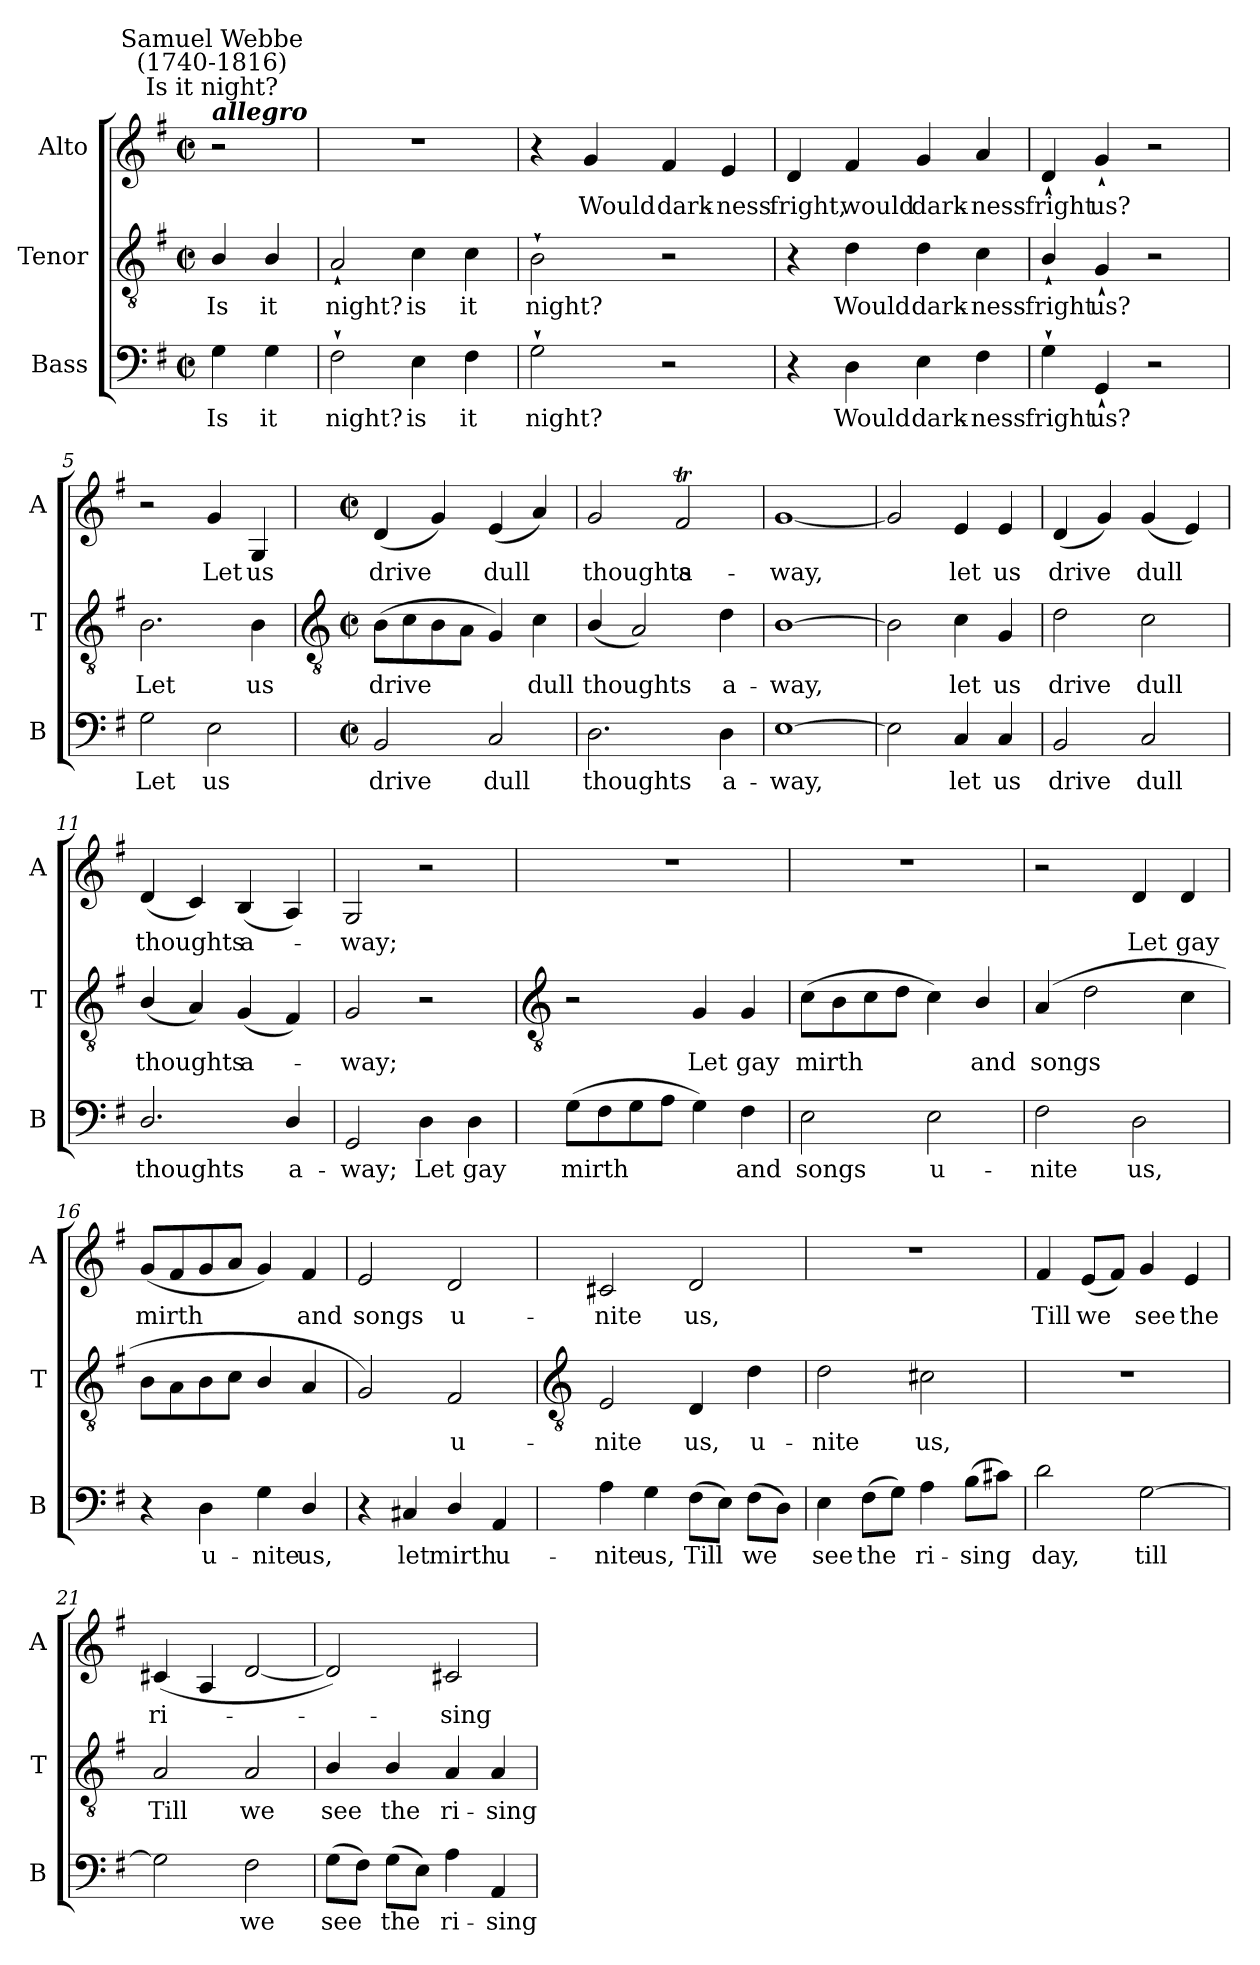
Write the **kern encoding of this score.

**kern	**text	**kern	**text	**kern	**text
*part3	*part3	*part2	*part2	*part1	*part1
*staff3	*staff3	*staff2	*staff2	*staff1	*staff1
*I"Bass	*	*I"Tenor	*	*I"Alto	*
*I'B	*	*I'T	*	*I'A	*
*clefF4	*	*clefGv2	*	*clefG2	*
*k[f#]	*	*k[f#]	*	*k[f#]	*
*G:	*	*G:	*	*G:	*
*M2/2	*	*M2/2	*	*M2/2	*
*met(c|)	*	*met(c|)	*	*met(c|)	*
=	=	=	=	=	=
!	!	!	!	!LO:TX:a:Bi:t=allegro	!
!	!	!	!	!LO:TX:a:cj:t=Is it night?	!
!	!	!	!	!LO:TX:a:cj:t=Samuel Webbe\n(1740-1816)	!
!	!LO:LY:b	!	!LO:LY:b	!	!
4G	Is	4B/	Is	2r	.
!	!LO:LY:b	!	!LO:LY:b	!	!
4G	it	4B/	it	.	.
=1	=1	=1	=1	=1	=1
!	!LO:LY:b	!	!LO:LY:b	!	!
2F#`	night?	2A`	night?	1r	.
!	!LO:LY:b	!	!LO:LY:b	!	!
4E	is	4c	is	.	.
!	!LO:LY:b	!	!LO:LY:b	!	!
4F#	it	4c	it	.	.
=2	=2	=2	=2	=2	=2
!	!LO:LY:b	!	!LO:LY:b	!	!
2G`	night?	2B`	night?	4r	.
!	!	!	!	!	!LO:LY:b
.	.	.	.	4g	Would
!	!	!	!	!	!LO:LY:b
2r	.	2r	.	4f#	dark-
!	!	!	!	!	!LO:LY:b
.	.	.	.	4e	-ness
=3	=3	=3	=3	=3	=3
!	!	!	!	!	!LO:LY:b
4r	.	4r	.	4d	fright,
!	!LO:LY:b	!	!LO:LY:b	!	!LO:LY:b
4D	Would	4d	Would	4f#	would
!	!LO:LY:b	!	!LO:LY:b	!	!LO:LY:b
4E	dark-	4d	dark-	4g	dark-
!	!LO:LY:b	!	!LO:LY:b	!	!LO:LY:b
4F#	-ness	4c	-ness	4a	-ness
=4	=4	=4	=4	=4	=4
!	!LO:LY:b	!	!LO:LY:b	!	!LO:LY:b
4G`	fright	4B`/	fright	4d`	fright
!	!LO:LY:b	!	!LO:LY:b	!	!LO:LY:b
4GG`	us?	4G`	us?	4g`	us?
2r	.	2r	.	2r	.
=5	=5	=5	=5	=5	=5
!	!LO:LY:b	!	!LO:LY:b	!	!
2G	Let	2.B	Let	2r	.
!	!LO:LY:b	!	!	!	!LO:LY:b
2E	us	.	.	4g	Let
!	!	!	!LO:LY:b	!	!LO:LY:b
.	.	4B	us	4G	us
!!LO:LB:g=z
=6	=6	=6	=6	=6	=6
*	*	*clefGv2	*	*	*
*M2/2	*	*M2/2	*	*M2/2	*
*met(c|)	*	*met(c|)	*	*met(c|)	*
!	!LO:LY:b	!	!LO:LY:b	!	!LO:LY:b
2BB	drive	(>8BL	drive	(<4d	drive
.	.	8c	.	.	.
.	.	8B	.	4g)	.
.	.	8AJ	.	.	.
!	!LO:LY:b	!	!	!	!LO:LY:b
2C	dull	4G)	.	(<4e	dull
!	!	!	!LO:LY:b	!	!
.	.	4c	dull	4a)	.
=7	=7	=7	=7	=7	=7
!	!LO:LY:b	!	!LO:LY:b	!	!LO:LY:b
2.D	thoughts	(<4B/	thoughts	2g	thoughts
.	.	2A)	.	.	.
!	!	!	!	!	!LO:LY:b
.	.	.	.	2f#t	a-
!	!LO:LY:b	!	!LO:LY:b	!	!
4D	a-	4d	a-	.	.
=8	=8	=8	=8	=8	=8
!	!LO:LY:b	!	!LO:LY:b	!	!LO:LY:b
[1E	-way,	[1B	-way,	[1g	-way,
=9	=9	=9	=9	=9	=9
2E]	.	2B]	.	2g]	.
!	!LO:LY:b	!	!LO:LY:b	!	!LO:LY:b
4C	let	4c	let	4e	let
!	!LO:LY:b	!	!LO:LY:b	!	!LO:LY:b
4C	us	4G	us	4e	us
=10	=10	=10	=10	=10	=10
!	!LO:LY:b	!	!LO:LY:b	!	!LO:LY:b
2BB	drive	2d	drive	(<4d	drive
.	.	.	.	4g)	.
!	!LO:LY:b	!	!LO:LY:b	!	!LO:LY:b
2C	dull	2c	dull	(<4g	dull
.	.	.	.	4e)	.
=11	=11	=11	=11	=11	=11
!	!LO:LY:b	!	!LO:LY:b	!	!LO:LY:b
2.D/	thoughts	(<4B/	thoughts	(<4d	thoughts
.	.	4A)	.	4c)	.
!	!	!	!LO:LY:b	!	!LO:LY:b
.	.	(<4G	a-	(<4B/	a-
!	!LO:LY:b	!	!	!	!
4D/	a-	4F#)	.	4A)	.
=12	=12	=12	=12	=12	=12
!	!LO:LY:b	!	!LO:LY:b	!	!LO:LY:b
2GG	-way;	2G	way;	2G	way;
!	!LO:LY:b	!	!	!	!
4D	Let	2r	.	2r	.
!	!LO:LY:b	!	!	!	!
4D	gay	.	.	.	.
!!LO:LB:g=z
=13	=13	=13	=13	=13	=13
*	*	*clefGv2	*	*	*
!	!LO:LY:b	!	!	!	!
(>8GL	mirth	2r	.	1r	.
8F#	.	.	.	.	.
8G	.	.	.	.	.
8AJ	.	.	.	.	.
!	!	!	!LO:LY:b	!	!
4G)	.	4G	Let	.	.
!	!LO:LY:b	!	!LO:LY:b	!	!
4F#	and	4G	gay	.	.
=14	=14	=14	=14	=14	=14
!	!LO:LY:b	!	!LO:LY:b	!	!
2E	songs	(>8cL	mirth	1r	.
.	.	8B	.	.	.
.	.	8c	.	.	.
.	.	8dJ	.	.	.
!	!LO:LY:b	!	!	!	!
2E	u-	4c)	.	.	.
!	!	!	!LO:LY:b	!	!
.	.	4B/	and	.	.
=15	=15	=15	=15	=15	=15
!	!LO:LY:b	!	!LO:LY:b	!	!
2F#	-nite	(<4A	songs	2r	.
.	.	2d	.	.	.
!	!LO:LY:b	!	!	!	!LO:LY:b
2D	us,	.	.	4d	Let
!	!	!	!	!	!LO:LY:b
.	.	4c	.	4d	gay
=16	=16	=16	=16	=16	=16
!	!	!	!	!	!LO:LY:b
4r	.	8BL	.	(<8gL	mirth
.	.	8A	.	8f#	.
!	!LO:LY:b	!	!	!	!
4D	u-	8B	.	8g	.
.	.	8cJ	.	8aJ	.
!	!LO:LY:b	!	!	!	!
4G	-nite	4B/	.	4g)	.
!	!LO:LY:b	!	!	!	!LO:LY:b
4D/	us,	4A	.	4f#	and
=17	=17	=17	=17	=17	=17
!	!	!	!	!	!LO:LY:b
4r	.	2G)	.	2e	songs
!	!LO:LY:b	!	!	!	!
4C#X	let	.	.	.	.
!	!LO:LY:b	!	!LO:LY:b	!	!LO:LY:b
4D/	mirth	2F#	u-	2d	u-
!	!LO:LY:b	!	!	!	!
4AA	u-	.	.	.	.
!!LO:LB:g=z
=18	=18	=18	=18	=18	=18
*	*	*clefGv2	*	*	*
!	!LO:LY:b	!	!LO:LY:b	!	!LO:LY:b
4A	-nite	2E	-nite	2c#X	-nite
!	!LO:LY:b	!	!	!	!
4G	us,	.	.	.	.
!	!LO:LY:b	!	!LO:LY:b	!	!LO:LY:b
(>8F#L	Till	4D	us,	2d	us,
8EJ)	.	.	.	.	.
!	!LO:LY:b	!	!LO:LY:b	!	!
(>8F#L	we	4d	u-	.	.
8DJ)	.	.	.	.	.
=19	=19	=19	=19	=19	=19
!	!LO:LY:b	!	!LO:LY:b	!	!
4E	see	2d	-nite	1r	.
!	!LO:LY:b	!	!	!	!
(>8F#L	the	.	.	.	.
8GJ)	.	.	.	.	.
!	!LO:LY:b	!	!LO:LY:b	!	!
4A	ri-	2c#X	us,	.	.
!	!LO:LY:b	!	!	!	!
(>8BL	-sing	.	.	.	.
8c#XJ)	.	.	.	.	.
=20	=20	=20	=20	=20	=20
!	!LO:LY:b	!	!	!	!LO:LY:b
2d	day,	1r	.	4f#	Till
!	!	!	!	!	!LO:LY:b
.	.	.	.	(<8eL	we
.	.	.	.	8f#J)	.
!	!LO:LY:b	!	!	!	!LO:LY:b
[2G	till	.	.	4g	see
!	!	!	!	!	!LO:LY:b
.	.	.	.	4e	the
=21	=21	=21	=21	=21	=21
!	!	!	!LO:LY:b	!	!LO:LY:b
2G]	.	2A	Till	(<4c#X	ri-
.	.	.	.	4A	.
!	!LO:LY:b	!	!LO:LY:b	!	!
2F#	we	2A	we	[2d	.
=22	=22	=22	=22	=22	=22
!	!LO:LY:b	!	!LO:LY:b	!	!
(>8GL	see	4B/	see	2d])	.
8F#J)	.	.	.	.	.
!	!LO:LY:b	!	!LO:LY:b	!	!
(>8GL	the	4B/	the	.	.
8EJ)	.	.	.	.	.
!	!LO:LY:b	!	!LO:LY:b	!	!LO:LY:b
4A	ri-	4A	ri-	2c#X	sing
!	!LO:LY:b	!	!LO:LY:b	!	!
4AA	-sing	4A	-sing	.	.
=	=	=	=	=	=
*-	*-	*-	*-	*-	*-
